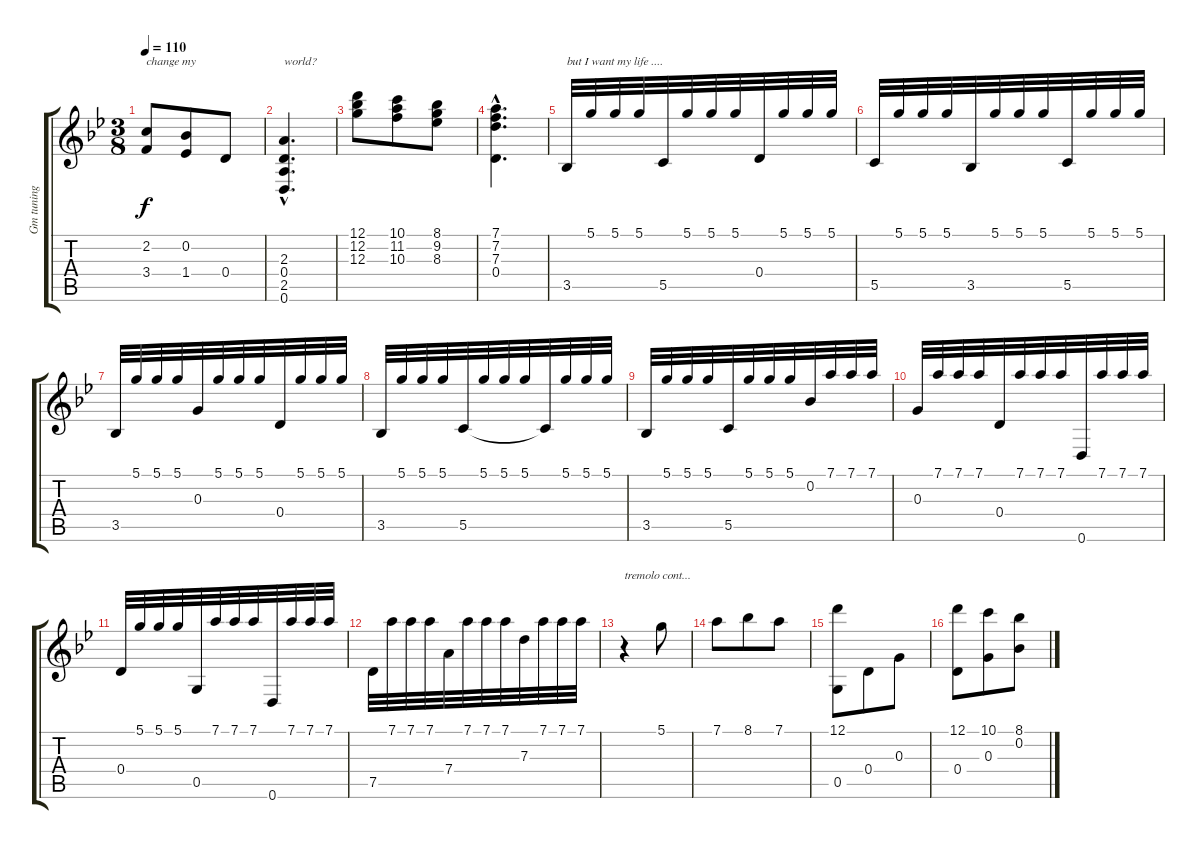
\track ("Gm tuning D G D G Bb D" "Gm tuning ") {instrument acousticguitarnylon}
\staff {score tabs}
\tuning (D4 Bb3 G3 D3 G2 D2) {hide}
\ts (3 8)
\tempo 110
\clef g2
\ks gminor
(2.2 3.4).8{txt "change my" dy f} (0.2 1.4).8 0.4.8 |
(2.3{hac} 0.4{hac} 2.5{hac} 0.6{hac}).4{d txt "world?"} |
(12.1 12.2 12.3).8 (10.1 11.2 10.3).8 (8.1 9.2 8.3).8 |
(7.1{hac} 7.2{hac} 7.3{hac} 0.4{hac}).4{d} |
3.5.32{txt "but I want my life ...."} 5.1.32 5.1.32 5.1.32 5.5.32 5.1.32 5.1.32 5.1.32 0.4.32 5.1.32 5.1.32 5.1.32 |
5.5.32 5.1.32 5.1.32 5.1.32 3.5.32 5.1.32 5.1.32 5.1.32 5.5.32 5.1.32 5.1.32 5.1.32 |
3.5.32 5.1.32 5.1.32 5.1.32 0.3.32 5.1.32 5.1.32 5.1.32 0.4.32 5.1.32 5.1.32 5.1.32 |
3.5.32 5.1.32 5.1.32 5.1.32 5.5.32 5.1.32 5.1.32 5.1.32 5.5{t}.32 5.1.32 5.1.32 5.1.32 |
3.5.32 5.1.32 5.1.32 5.1.32 5.5.32 5.1.32 5.1.32 5.1.32 0.2.32 7.1.32 7.1.32 7.1.32 |
0.3.32 7.1.32 7.1.32 7.1.32 0.4.32 7.1.32 7.1.32 7.1.32 0.6.32 7.1.32 7.1.32 7.1.32 |
0.4.32 5.1.32 5.1.32 5.1.32 0.5.32 7.1.32 7.1.32 7.1.32 0.6.32 7.1.32 7.1.32 7.1.32 |
7.5.32 7.1.32 7.1.32 7.1.32 7.4.32 7.1.32 7.1.32 7.1.32 7.3.32 7.1.32 7.1.32 7.1.32 |
r.4{txt "tremolo cont..."} 5.1.8 |
7.1.8 8.1.8 7.1.8 |
(12.1 0.5).8 0.4.8 0.3.8 |
(12.1 0.4).8 (10.1 0.3).8 (8.1 0.2).8
